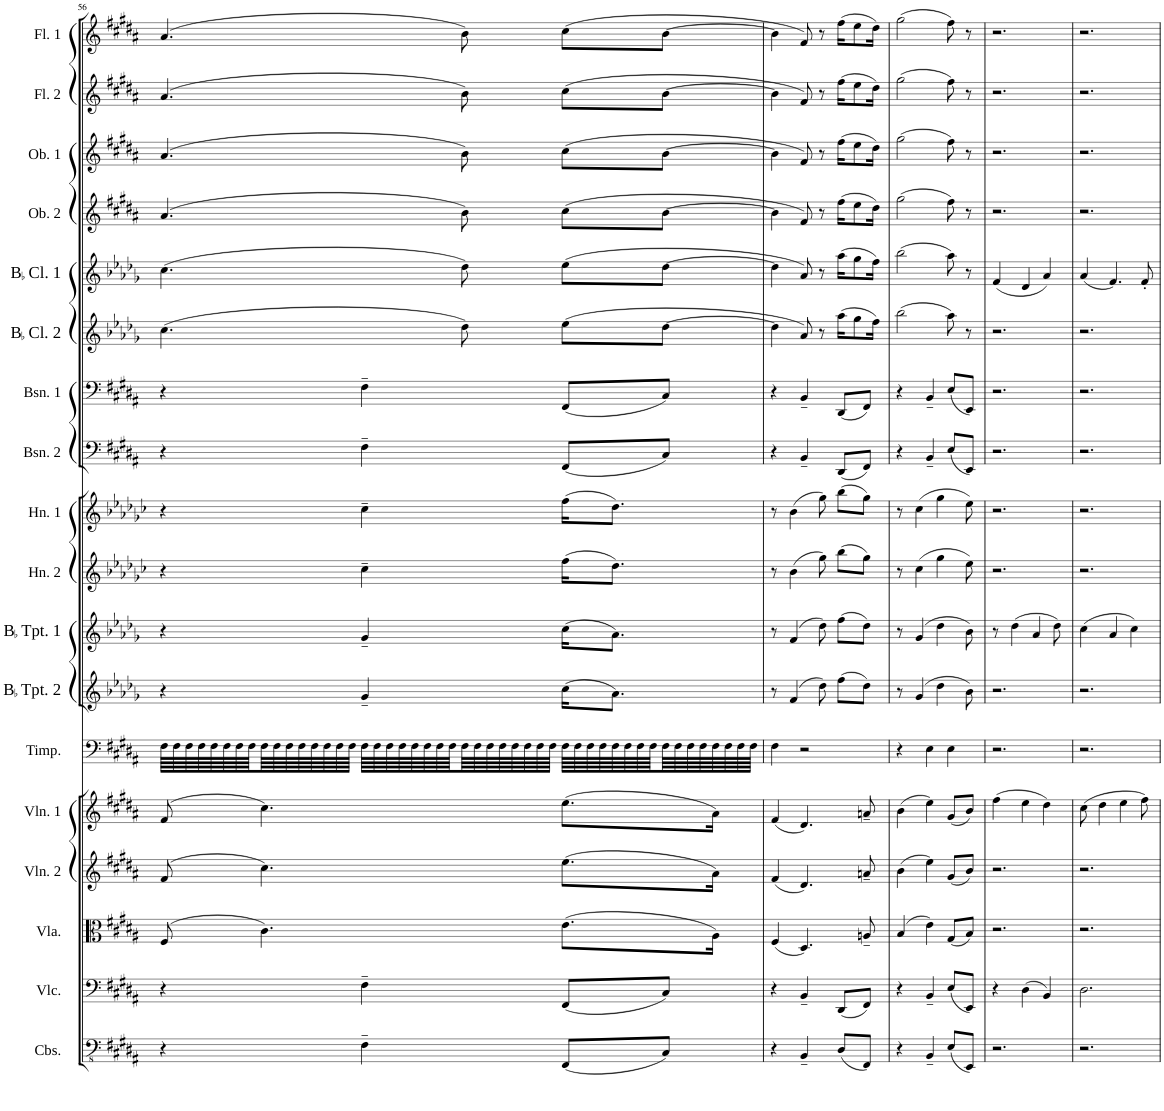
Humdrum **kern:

**kern	**kern	**kern	**kern	**kern	**kern	**kern	**kern	**kern	**kern	**kern	**kern	**kern	**kern	**kern	**kern	**kern	**kern
*part18	*part17	*part16	*part15	*part14	*part13	*part12	*part11	*part10	*part9	*part8	*part7	*part6	*part5	*part4	*part3	*part2	*part1
*staff18	*staff17	*staff16	*staff15	*staff14	*staff13	*staff12	*staff11	*staff10	*staff9	*staff8	*staff7	*staff6	*staff5	*staff4	*staff3	*staff2	*staff1
*I"Contrabass	*I"Violoncello	*I"Viola	*I"Violin 2	*I"Violin 1	*I"Timpani (D#, F#, E)	*I"BaccidentalFlat Trumpet 2	*I"BaccidentalFlat Trumpet 1	*I"Horn 2	*I"Horn 1	*I"Bassoon 2	*I"Bassoon 1	*I"BaccidentalFlat Clarinet 2	*I"BaccidentalFlat Clarinet 1	*I"Oboe 2	*I"Oboe 1	*I"Flute 2	*I"Flute 1
*I'Cbs.	*I'Vlc.	*I'Vla.	*I'Vln. 2	*I'Vln. 1	*I'Timp.	*I'BaccidentalFlat Tpt. 2	*I'BaccidentalFlat Tpt. 1	*I'Hn. 2	*I'Hn. 1	*I'Bsn. 2	*I'Bsn. 1	*I'BaccidentalFlat Cl. 2	*I'BaccidentalFlat Cl. 1	*I'Ob. 2	*I'Ob. 1	*I'Fl. 2	*I'Fl. 1
!!LO:PB:g=z
*clefFv4	*clefF4	*clefC3	*clefG2	*clefG2	*clefF4	*clefG2	*clefG2	*clefG2	*clefG2	*clefF4	*clefF4	*clefG2	*clefG2	*clefG2	*clefG2	*clefG2	*clefG2
*	*	*	*	*	*	*Trd1c2	*Trd1c2	*Trd4c7	*Trd4c7	*	*	*Trd1c2	*Trd1c2	*	*	*	*
*k[f#c#g#d#a#]	*k[f#c#g#d#a#]	*k[f#c#g#d#a#]	*k[f#c#g#d#a#]	*k[f#c#g#d#a#]	*k[f#c#g#d#a#]	*k[b-e-a-d-g-]	*k[b-e-a-d-g-]	*k[b-e-a-d-g-c-]	*k[b-e-a-d-g-c-]	*k[f#c#g#d#a#]	*k[f#c#g#d#a#]	*k[b-e-a-d-g-]	*k[b-e-a-d-g-]	*k[f#c#g#d#a#]	*k[f#c#g#d#a#]	*k[f#c#g#d#a#]	*k[f#c#g#d#a#]
*M3/4	*M3/4	*M3/4	*M3/4	*M3/4	*M3/4	*M3/4	*M3/4	*M3/4	*M3/4	*M3/4	*M3/4	*M3/4	*M3/4	*M3/4	*M3/4	*M3/4	*M3/4
=56	=56	=56	=56	=56	=56	=56	=56	=56	=56	=56	=56	=56	=56	=56	=56	=56	=56
4r	4r	(8F#/	(8f#/	(8f#/	64F#\LLLL	4r	4r	4r	4r	4r	4r	(4.cc\	(4.cc\	(4.a#/	(4.a#/	(4.a#/	(4.a#/
.	.	.	.	.	64F#\	.	.	.	.	.	.	.	.	.	.	.	.
.	.	.	.	.	64F#\	.	.	.	.	.	.	.	.	.	.	.	.
.	.	.	.	.	64F#\	.	.	.	.	.	.	.	.	.	.	.	.
.	.	.	.	.	64F#\	.	.	.	.	.	.	.	.	.	.	.	.
.	.	.	.	.	64F#\	.	.	.	.	.	.	.	.	.	.	.	.
.	.	.	.	.	64F#\	.	.	.	.	.	.	.	.	.	.	.	.
.	.	.	.	.	64F#\	.	.	.	.	.	.	.	.	.	.	.	.
.	.	4.c#\)	4.cc#\)	4.cc#\)	64F#\	.	.	.	.	.	.	.	.	.	.	.	.
.	.	.	.	.	64F#\	.	.	.	.	.	.	.	.	.	.	.	.
.	.	.	.	.	64F#\	.	.	.	.	.	.	.	.	.	.	.	.
.	.	.	.	.	64F#\	.	.	.	.	.	.	.	.	.	.	.	.
.	.	.	.	.	64F#\	.	.	.	.	.	.	.	.	.	.	.	.
.	.	.	.	.	64F#\	.	.	.	.	.	.	.	.	.	.	.	.
.	.	.	.	.	64F#\	.	.	.	.	.	.	.	.	.	.	.	.
.	.	.	.	.	64F#\JJJJ	.	.	.	.	.	.	.	.	.	.	.	.
4FF#~\	4F#~\	.	.	.	64F#\LLLL	4g-~/	4g-~/	4cc-~\	4cc-~\	4F#~\	4F#~\	.	.	.	.	.	.
.	.	.	.	.	64F#\	.	.	.	.	.	.	.	.	.	.	.	.
.	.	.	.	.	64F#\	.	.	.	.	.	.	.	.	.	.	.	.
.	.	.	.	.	64F#\	.	.	.	.	.	.	.	.	.	.	.	.
.	.	.	.	.	64F#\	.	.	.	.	.	.	.	.	.	.	.	.
.	.	.	.	.	64F#\	.	.	.	.	.	.	.	.	.	.	.	.
.	.	.	.	.	64F#\	.	.	.	.	.	.	.	.	.	.	.	.
.	.	.	.	.	64F#\	.	.	.	.	.	.	.	.	.	.	.	.
.	.	.	.	.	64F#\	.	.	.	.	.	.	8dd-\)	8dd-\)	8b\)	8b\)	8b\)	8b\)
.	.	.	.	.	64F#\	.	.	.	.	.	.	.	.	.	.	.	.
.	.	.	.	.	64F#\	.	.	.	.	.	.	.	.	.	.	.	.
.	.	.	.	.	64F#\	.	.	.	.	.	.	.	.	.	.	.	.
.	.	.	.	.	64F#\	.	.	.	.	.	.	.	.	.	.	.	.
.	.	.	.	.	64F#\	.	.	.	.	.	.	.	.	.	.	.	.
.	.	.	.	.	64F#\	.	.	.	.	.	.	.	.	.	.	.	.
.	.	.	.	.	64F#\JJJJ	.	.	.	.	.	.	.	.	.	.	.	.
(8FFF#/L	(8FF#/L	(8.e\L	(8.ee\L	(8.ee\L	64F#\LLLL	(16cc\KL	(16cc\KL	(16ff\KL	(16ff\KL	(8FF#/L	(8FF#/L	(8ee-\L	(8ee-\L	(8cc#\L	(8cc#\L	(8cc#\L	(8cc#\L
.	.	.	.	.	64F#\	.	.	.	.	.	.	.	.	.	.	.	.
.	.	.	.	.	64F#\	.	.	.	.	.	.	.	.	.	.	.	.
.	.	.	.	.	64F#\	.	.	.	.	.	.	.	.	.	.	.	.
.	.	.	.	.	64F#\	8.a-\J)	8.a-\J)	8.dd-\J)	8.dd-\J)	.	.	.	.	.	.	.	.
.	.	.	.	.	64F#\	.	.	.	.	.	.	.	.	.	.	.	.
.	.	.	.	.	64F#\	.	.	.	.	.	.	.	.	.	.	.	.
.	.	.	.	.	64F#\	.	.	.	.	.	.	.	.	.	.	.	.
8CC#/J)	8C#/J)	.	.	.	64F#\	.	.	.	.	8C#/J)	8C#/J)	[8dd-\J	[8dd-\J	[8b\J	[8b\J	[8b\J	[8b\J
.	.	.	.	.	64F#\	.	.	.	.	.	.	.	.	.	.	.	.
.	.	.	.	.	64F#\	.	.	.	.	.	.	.	.	.	.	.	.
.	.	.	.	.	64F#\	.	.	.	.	.	.	.	.	.	.	.	.
.	.	16A#\Jk)	16a#\Jk)	16a#\Jk)	64F#\	.	.	.	.	.	.	.	.	.	.	.	.
.	.	.	.	.	64F#\	.	.	.	.	.	.	.	.	.	.	.	.
.	.	.	.	.	64F#\	.	.	.	.	.	.	.	.	.	.	.	.
.	.	.	.	.	64F#\JJJJ	.	.	.	.	.	.	.	.	.	.	.	.
=57	=57	=57	=57	=57	=57	=57	=57	=57	=57	=57	=57	=57	=57	=57	=57	=57	=57
4r	4r	(4F#/	(4f#/	(4f#/	4F#\	8r	8r	8r	8r	4r	4r	4dd-\]	4dd-\]	4b\]	4b\]	4b\]	4b\]
.	.	.	.	.	.	(4f/	(4f/	(4b-\	(4b-\	.	.	.	.	.	.	.	.
4BBB~/	4BB~/	4.D#/)	4.d#/)	4.d#/)	2r	.	.	.	.	4BB~/	4BB~/	8a-/)	8a-/)	8f#/)	8f#/)	8f#/)	8f#/)
.	.	.	.	.	.	8dd-\)	8dd-\)	8gg-\)	8gg-\)	.	.	8r	8r	8r	8r	8r	8r
(8DD#/L	(8DD#/L	.	.	.	.	(8ff\L	(8ff\L	(8bb-\L	(8bb-\L	(8DD#/L	(8DD#/L	(16aa-\KL	(16aa-\KL	(16ff#\KL	(16ff#\KL	(16ff#\KL	(16ff#\KL
.	.	.	.	.	.	.	.	.	.	.	.	8gg-\	8gg-\	8ee\	8ee\	8ee\	8ee\
8FFF#/J)	8FF#/J)	8An~/	8an~/	8an~/	.	8dd-\J)	8dd-\J)	8gg-\J)	8gg-\J)	8FF#/J)	8FF#/J)	.	.	.	.	.	.
.	.	.	.	.	.	.	.	.	.	.	.	16ff\Jk)	16ff\Jk)	16dd#\Jk)	16dd#\Jk)	16dd#\Jk)	16dd#\Jk)
=58	=58	=58	=58	=58	=58	=58	=58	=58	=58	=58	=58	=58	=58	=58	=58	=58	=58
4r	4r	(4B/	(4b\	(4b\	4r	8r	8r	8r	8r	4r	4r	(2bb-\	(2bb-\	(2gg#\	(2gg#\	(2gg#\	(2gg#\
.	.	.	.	.	.	(4g-/	(4g-/	(4cc-\	(4cc-\	.	.	.	.	.	.	.	.
4BBB~/	4BB~/	4e\)	4ee\)	4ee\)	4E\	.	.	.	.	4BB~/	4BB~/	.	.	.	.	.	.
.	.	.	.	.	.	4dd-\	4dd-\	4gg-\	4gg-\	.	.	.	.	.	.	.	.
(8EE/L	(8E/L	(8G#/L	(8g#/L	(8g#/L	4E\	.	.	.	.	(8E/L	(8E/L	8aa-\)	8aa-\)	8ff#\)	8ff#\)	8ff#\)	8ff#\)
8EEE/J)	8EE/J)	8B/J)	8b/J)	8b/J)	.	8b-\)	8b-\)	8ee-\)	8ee-\)	8EE/J)	8EE/J)	8r	8r	8r	8r	8r	8r
=59	=59	=59	=59	=59	=59	=59	=59	=59	=59	=59	=59	=59	=59	=59	=59	=59	=59
2.r	4r	2.r	2.r	(4ff#\	2.r	2.r	8r	2.r	2.r	2.r	2.r	2.r	(4f/	2.r	2.r	2.r	2.r
.	.	.	.	.	.	.	(4dd-\	.	.	.	.	.	.	.	.	.	.
.	(4D#\	.	.	4ee\	.	.	.	.	.	.	.	.	4d-/	.	.	.	.
.	.	.	.	.	.	.	4a-/	.	.	.	.	.	.	.	.	.	.
.	4BB/)	.	.	4dd#\)	.	.	.	.	.	.	.	.	4a-/)	.	.	.	.
.	.	.	.	.	.	.	8dd-\)	.	.	.	.	.	.	.	.	.	.
=60	=60	=60	=60	=60	=60	=60	=60	=60	=60	=60	=60	=60	=60	=60	=60	=60	=60
2.r	2.D#\	2.r	2.r	(8cc#\	2.r	2.r	(4cc\	2.r	2.r	2.r	2.r	2.r	(4a-/	2.r	2.r	2.r	2.r
.	.	.	.	4dd#\	.	.	.	.	.	.	.	.	.	.	.	.	.
.	.	.	.	.	.	.	4a-/	.	.	.	.	.	4.f/)	.	.	.	.
.	.	.	.	4ee\	.	.	.	.	.	.	.	.	.	.	.	.	.
.	.	.	.	.	.	.	4cc\)	.	.	.	.	.	.	.	.	.	.
.	.	.	.	8ff#\)	.	.	.	.	.	.	.	.	8f'/	.	.	.	.
=	=	=	=	=	=	=	=	=	=	=	=	=	=	=	=	=	=
*-	*-	*-	*-	*-	*-	*-	*-	*-	*-	*-	*-	*-	*-	*-	*-	*-	*-
